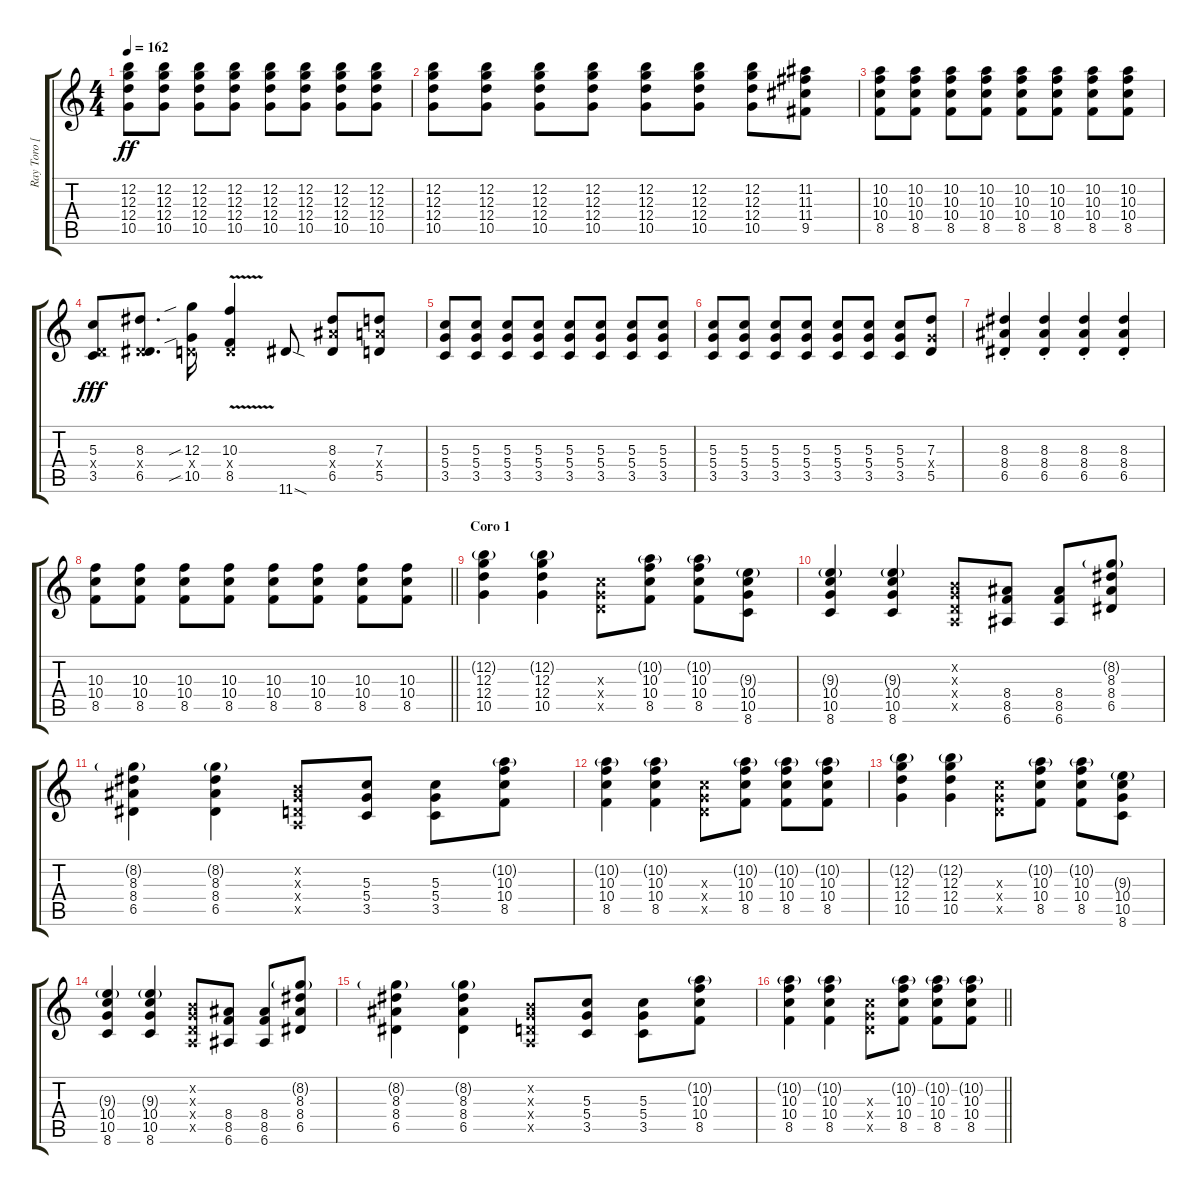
\track ("Ray Toro [Guitar]" "Ray Toro [") {instrument overdrivenguitar}
\staff {score tabs}
\tuning (E4 B3 G3 D3 A2 E2) {hide}
\ts (4 4)
\tempo 162
\clef g2
\ks c
(12.2 12.3 12.4 10.5).8{dy ff} (12.2 12.3 12.4 10.5).8 (12.2 12.3 12.4 10.5).8 (12.2 12.3 12.4 10.5).8 (12.2 12.3 12.4 10.5).8 (12.2 12.3 12.4 10.5).8 (12.2 12.3 12.4 10.5).8 (12.2 12.3 12.4 10.5).8 |
(12.2 12.3 12.4 10.5).8 (12.2 12.3 12.4 10.5).8 (12.2 12.3 12.4 10.5).8 (12.2 12.3 12.4 10.5).8 (12.2 12.3 12.4 10.5).8 (12.2 12.3 12.4 10.5).8 (12.2 12.3 12.4 10.5).8 (11.2 11.3 11.4 9.5).8 |
(10.2 10.3 10.4 8.5).8 (10.2 10.3 10.4 8.5).8 (10.2 10.3 10.4 8.5).8 (10.2 10.3 10.4 8.5).8 (10.2 10.3 10.4 8.5).8 (10.2 10.3 10.4 8.5).8 (10.2 10.3 10.4 8.5).8 (10.2 10.3 10.4 8.5).8 |
(5.3 0.4{x} 3.5).8{dy fff} (8.3 0.4{x} 6.5).8{d} (12.3{sib} 0.4{x} 10.5{sib}).16 (10.3{v} 0.4{x} 8.5).4 11.6{sod}.8 (8.3 8.4{x} 6.5).8 (7.3 7.4{x} 5.5).8 |
(5.3 5.4 3.5).8 (5.3 5.4 3.5).8 (5.3 5.4 3.5).8 (5.3 5.4 3.5).8 (5.3 5.4 3.5).8 (5.3 5.4 3.5).8 (5.3 5.4 3.5).8 (5.3 5.4 3.5).8 |
(5.3 5.4 3.5).8 (5.3 5.4 3.5).8 (5.3 5.4 3.5).8 (5.3 5.4 3.5).8 (5.3 5.4 3.5).8 (5.3 5.4 3.5).8 (5.3 5.4 3.5).8 (7.3 5.4{x} 5.5).8 |
(8.3{st} 8.4{st} 6.5{st}).4 (8.3{st} 8.4{st} 6.5{st}).4 (8.3{st} 8.4{st} 6.5{st}).4 (8.3{st} 8.4{st} 6.5{st}).4 |
\barLineRight lightlight
(10.3 10.4 8.5).8 (10.3 10.4 8.5).8 (10.3 10.4 8.5).8 (10.3 10.4 8.5).8 (10.3 10.4 8.5).8 (10.3 10.4 8.5).8 (10.3 10.4 8.5).8 (10.3 10.4 8.5).8 |
\section ("" "Coro 1")
(12.2{g} 12.3 12.4 10.5).4{volume 9 balance 1} (12.2{g} 12.3 12.4 10.5).4 (5.3{x} 5.4{x} 5.5{x}).8 (10.2{g} 10.3 10.4 8.5).8 (10.2{g} 10.3 10.4 8.5).8 (9.3{g} 10.4 10.5 8.6).8 |
(9.3{g} 10.4 10.5 8.6).4 (9.3{g} 10.4 10.5 8.6).4 (0.2{x} 0.3{x} 0.4{x} 0.5{x}).8 (8.4 8.5 6.6).8 (8.4 8.5 6.6).8 (8.2{g} 8.3 8.4 6.5).8 |
(8.2{g} 8.3 8.4 6.5).4 (8.2{g} 8.3 8.4 6.5).4 (0.2{x} 0.3{x} 0.4{x} 0.5{x}).8 (5.3 5.4 3.5).8 (5.3 5.4 3.5).8 (10.2{g} 10.3 10.4 8.5).8 |
(10.2{g} 10.3 10.4 8.5).4 (10.2{g} 10.3 10.4 8.5).4 (5.3{x} 5.4{x} 5.5{x}).8 (10.2{g} 10.3 10.4 8.5).8 (10.2{g} 10.3 10.4 8.5).8 (10.2{g} 10.3 10.4 8.5).8 |
(12.2{g} 12.3 12.4 10.5).4 (12.2{g} 12.3 12.4 10.5).4 (5.3{x} 5.4{x} 5.5{x}).8 (10.2{g} 10.3 10.4 8.5).8 (10.2{g} 10.3 10.4 8.5).8 (9.3{g} 10.4 10.5 8.6).8 |
(9.3{g} 10.4 10.5 8.6).4 (9.3{g} 10.4 10.5 8.6).4 (0.2{x} 0.3{x} 0.4{x} 0.5{x}).8 (8.4 8.5 6.6).8 (8.4 8.5 6.6).8 (8.2{g} 8.3 8.4 6.5).8 |
(8.2{g} 8.3 8.4 6.5).4 (8.2{g} 8.3 8.4 6.5).4 (0.2{x} 0.3{x} 0.4{x} 0.5{x}).8 (5.3 5.4 3.5).8 (5.3 5.4 3.5).8 (10.2{g} 10.3 10.4 8.5).8 |
\barLineRight lightlight
(10.2{g} 10.3 10.4 8.5).4 (10.2{g} 10.3 10.4 8.5).4 (5.3{x} 5.4{x} 5.5{x}).8 (10.2{g} 10.3 10.4 8.5).8 (10.2{g} 10.3 10.4 8.5).8 (10.2{g} 10.3 10.4 8.5).8
